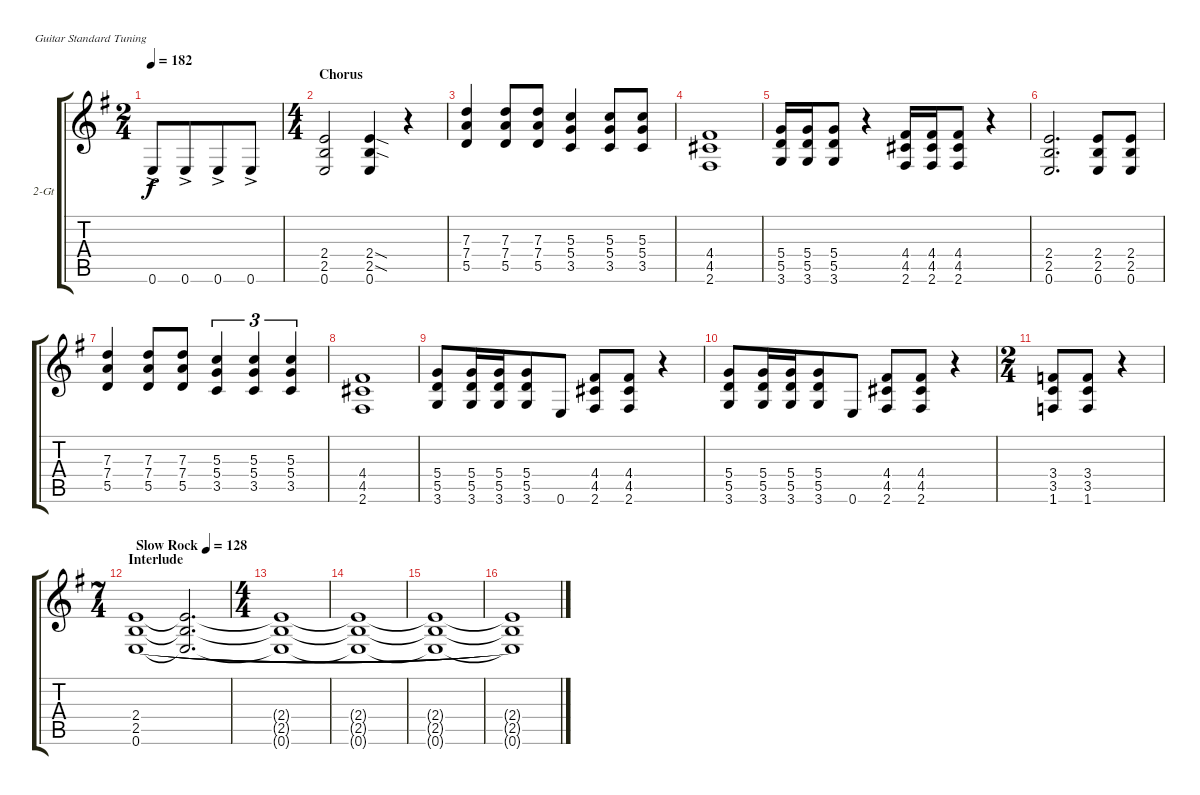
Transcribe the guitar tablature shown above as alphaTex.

\bracketExtendMode groupsimilarinstruments
\firstSystemTrackNameOrientation horizontal
\otherSystemsTrackNameOrientation horizontal
\track ("2-Gt" "2-Gt") {instrument distortionguitar}
\staff {score tabs}
\tuning (E4 B3 G3 D3 A2 E2)
\ts (2 4)
\beaming (8 4 4 6)
\tempo 182
\clef g2
\scale
1.08575
\ks g
0.6{ac}.8{dy f} 0.6{ac}.8 0.6{ac}.8 0.6{ac}.8 |
\ts (4 4)
\beaming (8 4 4 6)
\section ("" "Chorus")
\scale
0.91425 (2.4 2.5 0.6).2 (2.5{sod} 0.6 2.4{sod}).4 r.4 |
\scale
1.05549 (7.3 7.4 5.5).4 (5.5 7.4 7.3).8 (5.5 7.4 7.3).8 (3.5 5.4 5.3).4 (3.5 5.4 5.3).8 (3.5 5.4 5.3).8 |
\scale
0.944515 (4.4 4.5 2.6).1 |
\scale
1.05549 (5.4 5.5 3.6).16 (5.4 5.5 3.6).16 (5.4 5.5 3.6).8 r.4 (4.4 4.5 2.6).16 (4.4 4.5 2.6).16 (4.4 4.5 2.6).8 r.4 |
\scale
0.944515 (2.4 2.5 0.6).2{d} (2.5 0.6 2.4).8 (2.5 0.6 2.4).8 |
\scale
1.05549 (7.3 7.4 5.5).4 (5.5 7.4 7.3).8 (7.4 7.3 5.5).8 (5.3 5.4 3.5).4{tu (3 2)} (5.3 5.4 3.5).4{tu (3 2)} (5.3 5.4 3.5).4{tu (3 2)} |
\scale
0.944515 (4.4 4.5 2.6).1 |
\scale
1.05549 (5.4 5.5 3.6).8 (5.4 5.5 3.6).16 (5.4 5.5 3.6).16 (5.4 5.5 3.6).8 0.6.8 (4.4 4.5 2.6).8 (4.4 4.5 2.6).8 r.4 |
\scale
0.944515 (5.4 5.5 3.6).8 (5.4 5.5 3.6).16 (5.4 5.5 3.6).16 (5.4 5.5 3.6).8 0.6.8 (4.4 4.5 2.6).8 (4.4 4.5 2.6).8 r.4 |
\ts (2 4)
\beaming (8 4 4 6)
\scale
1.08575 (3.4 3.5 1.6).8 (3.4 3.5 1.6).8 r.4 |
\ts (7 4)
\beaming (8 4 4 6)
\section ("" "Interlude")
\tempo (128 "Slow Rock")
\scale
0.91425 (2.4 2.5 0.6).1{legatoorigin} (2.4{t} 2.5{t} 0.6{t}).2{d legatoorigin} |
\ts (4 4)
\beaming (8 4 4 6)
\scale
1.08575 (2.4{t} 2.5{t} 0.6{t}).1{legatoorigin} |
\scale
0.91425 (2.4{t} 2.5{t} 0.6{t}).1{legatoorigin} |
\scale
1.05549 (2.4{t} 2.5{t} 0.6{t}).1{legatoorigin} |
\scale
0.944515 (2.4{t} 2.5{t} 0.6{t}).1{legatoorigin}
